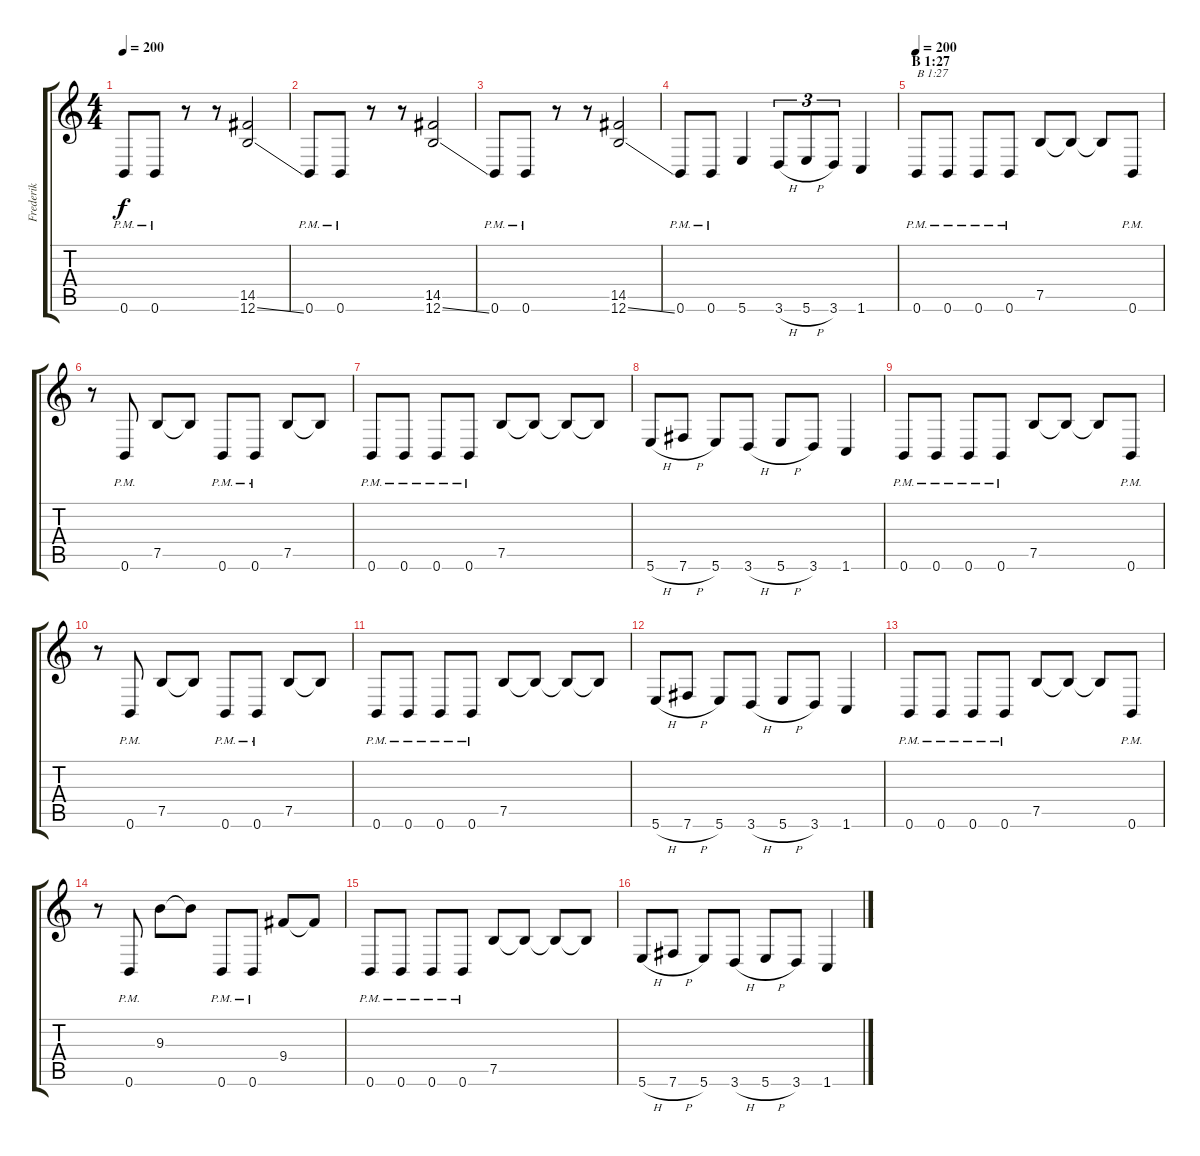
\track ("Frederik" "Frederik") {instrument distortionguitar}
\staff {score tabs}
\tuning (B3 Gb3 D3 A2 E2 B1) {hide}
\ts (4 4)
\tempo 200
\clef g2
\ks c
0.6{pm}.8{dy f} 0.6{pm}.8 r.8 r.8 (14.5 12.6{ss}).2 |
0.6{pm}.8 0.6{pm}.8 r.8 r.8 (14.5 12.6{ss}).2 |
0.6{pm}.8 0.6{pm}.8 r.8 r.8 (14.5 12.6{ss}).2 |
0.6{pm}.8 0.6{pm}.8 5.6.4 3.6{h}.8{tu (3 2)} 5.6{h}.8{tu (3 2)} 3.6.8{tu (3 2)} 1.6.4 |
\section ("" "B 1:27")
\tempo 200
0.6{pm}.8{txt "B 1:27"} 0.6{pm}.8 0.6{pm}.8 0.6{pm}.8 7.5.8 7.5{t}.8 7.5{t}.8 0.6{pm}.8 |
r.8 0.6{pm}.8 7.5.8 7.5{t}.8 0.6{pm}.8 0.6{pm}.8 7.5.8 7.5{t}.8 |
0.6{pm}.8 0.6{pm}.8 0.6{pm}.8 0.6{pm}.8 7.5.8 7.5{t}.8 7.5{t}.8 7.5{t}.8 |
5.6{h}.8 7.6{h}.8 5.6.8 3.6{h}.8 5.6{h}.8 3.6.8 1.6.4 |
0.6{pm}.8 0.6{pm}.8 0.6{pm}.8 0.6{pm}.8 7.5.8 7.5{t}.8 7.5{t}.8 0.6{pm}.8 |
r.8 0.6{pm}.8 7.5.8 7.5{t}.8 0.6{pm}.8 0.6{pm}.8 7.5.8 7.5{t}.8 |
0.6{pm}.8 0.6{pm}.8 0.6{pm}.8 0.6{pm}.8 7.5.8 7.5{t}.8 7.5{t}.8 7.5{t}.8 |
5.6{h}.8 7.6{h}.8 5.6.8 3.6{h}.8 5.6{h}.8 3.6.8 1.6.4 |
0.6{pm}.8 0.6{pm}.8 0.6{pm}.8 0.6{pm}.8 7.5.8 7.5{t}.8 7.5{t}.8 0.6{pm}.8 |
r.8 0.6{pm}.8 9.3.8 9.3{t}.8 0.6{pm}.8 0.6{pm}.8 9.4.8 9.4{t}.8 |
0.6{pm}.8 0.6{pm}.8 0.6{pm}.8 0.6{pm}.8 7.5.8 7.5{t}.8 7.5{t}.8 7.5{t}.8 |
5.6{h}.8 7.6{h}.8 5.6.8 3.6{h}.8 5.6{h}.8 3.6.8 1.6.4
